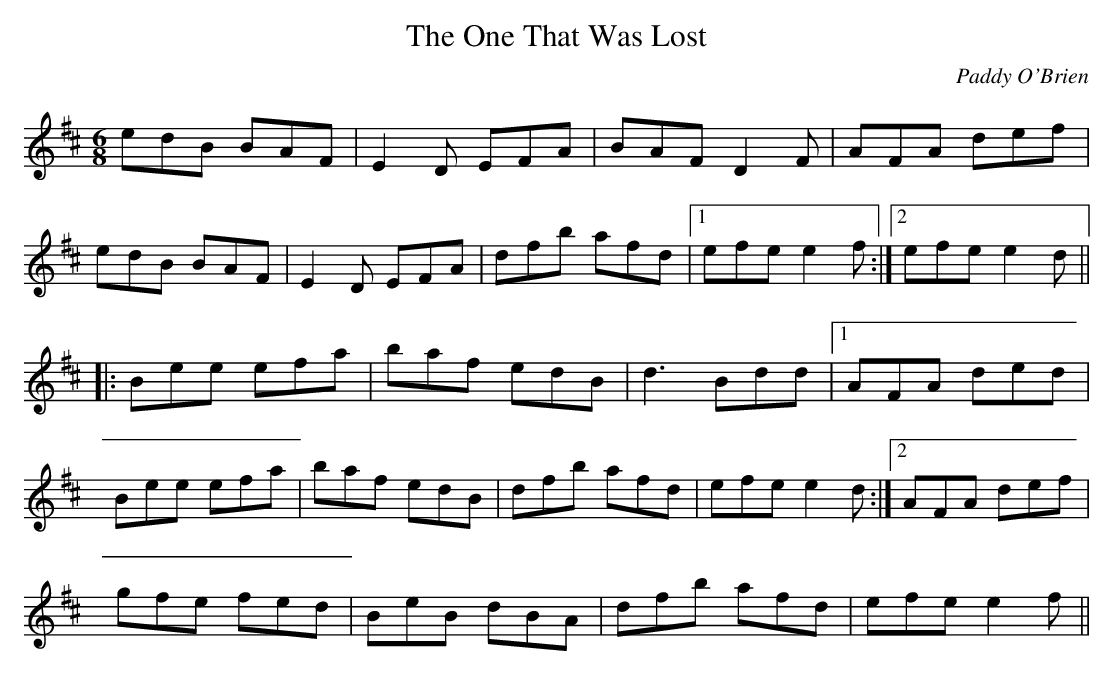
X:1
T:One That Was Lost, The
C:Paddy O'Brien
M:6/8
L:1/8
K:Edor
edB BAF|E2D EFA|BAF D2F|AFA def|
edB BAF|E2D EFA|dfb afd|1 efe e2f:|2 efe e2d||
|:Bee efa|baf edB|d3 Bdd|[1 AFA ded|
Bee efa|baf edB|dfb afd|efe e2d:|[2 AFA def|
gfe fed|BeB dBA|dfb afd|efe e2f||
